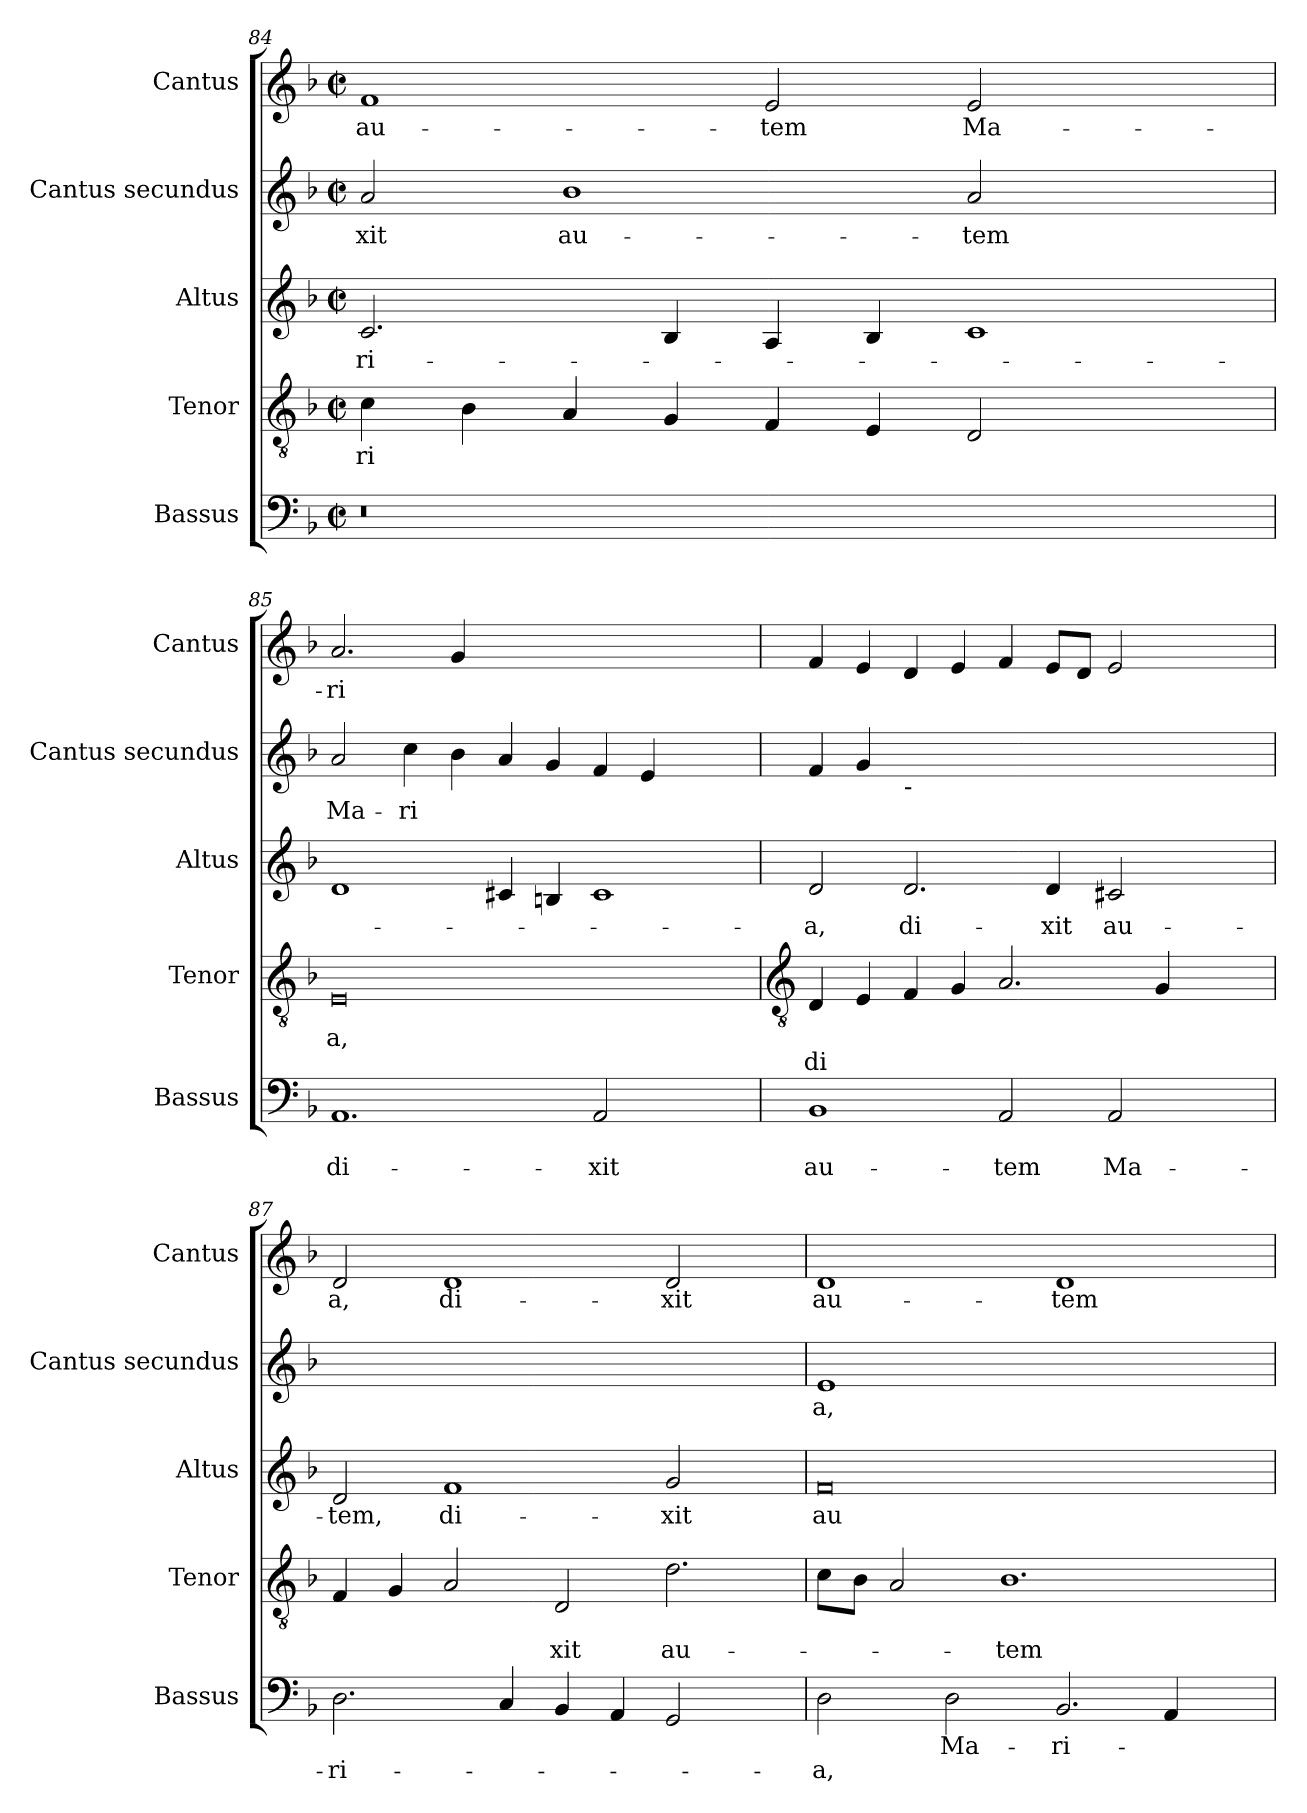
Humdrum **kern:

**kern	**text	**text	**kern	**text	**text	**kern	**text	**kern	**text	**kern	**text
*part5	*part5	*part5	*part4	*part4	*part4	*part3	*part3	*part2	*part2	*part1	*part1
*staff5	*staff5	*staff5	*staff4	*staff4	*staff4	*staff3	*staff3	*staff2	*staff2	*staff1	*staff1
*I"Bassus	*	*	*I"Tenor	*	*	*I"Altus	*	*I"Cantus secundus	*	*I"Cantus	*
*I'Bassus	*	*	*I'Tenor	*	*	*I'Altus	*	*I'Cantus secundus	*	*I'Cantus	*
*clefF4	*	*	*clefGv2	*	*	*clefG2	*	*clefG2	*	*clefG2	*
*k[b-]	*	*	*k[b-]	*	*	*k[b-]	*	*k[b-]	*	*k[b-]	*
*F:	*	*	*F:	*	*	*F:	*	*F:	*	*F:	*
*M4/2	*	*	*M4/2	*	*	*M4/2	*	*M4/2	*	*M4/2	*
*met(c|)	*	*	*met(c|)	*	*	*met(c|)	*	*met(c|)	*	*met(c|)	*
=84B	=84B	=84B	=84B	=84B	=84B	=84B	=84B	=84B	=84B	=84B	=84B
!	!	!	!	!LO:LY:b	!	!	!LO:LY:b	!	!LO:LY:b	!	!LO:LY:b
0r	.	.	4c	-ri	.	2.c	-ri-	2a	-xit	1f	au-
.	.	.	4B-	.	.	.	.	.	.	.	.
!	!	!	!	!	!	!	!	!	!LO:LY:b	!	!
.	.	.	4A	.	.	.	.	1b-	au-	.	.
.	.	.	4G	.	.	4B-	.	.	.	.	.
!	!	!	!	!	!	!	!	!	!	!	!LO:LY:b
.	.	.	4F	.	.	4A	.	.	.	2e	-tem
.	.	.	4E	.	.	4B-	.	.	.	.	.
!	!	!	!	!	!	!	!	!	!LO:LY:b	!	!LO:LY:b
.	.	.	2D	.	.	1c	.	2a	-tem	2e	Ma-
2ryy	.	.	2ryy	.	.	.	.	2ryy	.	2ryy	.
=85A	=85A	=85A	=85A	=85A	=85A	=85A	=85A	=85A	=85A	=85A	=85A
!	!	!LO:LY:b	!	!LO:LY:b	!	!	!	!	!LO:LY:b	!	!LO:LY:b
1.AA	.	di-	0E	a,	.	1d	.	2a	Ma-	2.a	-ri
!	!	!	!	!	!	!	!	!	!LO:LY:b	!	!
.	.	.	.	.	.	.	.	4cc	-ri	.	.
.	.	.	.	.	.	.	.	4b-	.	4g	.
.	.	.	.	.	.	4c#X	.	4a	.	1.ryy	.
.	.	.	.	.	.	4B	.	4g	.	.	.
!	!	!LO:LY:b	!	!	!	!	!	!	!	!	!
2AA	.	-xit	.	.	.	1c#	.	4f	.	.	.
.	.	.	.	.	.	.	.	4e	.	.	.
2ryy	.	.	2ryy	.	.	.	.	2ryy	.	.	.
!!LO:LB:g=z
=86	=86	=86	=86	=86	=86	=86	=86	=86	=86	=86	=86
*	*	*	*clefGv2	*	*	*	*	*	*	*	*
!	!	!LO:LY:b	!	!	!LO:LY:b	!	!LO:LY:b	!	!	!	!
1BB-	.	au-	4D	.	di	2d	-a,	4f	.	4f	.
.	.	.	4E	.	.	.	.	4g	.	4e	.
!	!	!	!	!	!	!	!	!LO:TX:b:t=-	!	!	!
!	!	!	!	!	!	!	!LO:LY:b	!	!	!	!
.	.	.	4F	.	.	2.d	di-	[1ayy	.	4d	.
.	.	.	4G	.	.	.	.	.	.	4e	.
!	!	!LO:LY:b	!	!	!	!	!	!	!	!	!
2AA	.	-tem	2.A	.	.	.	.	.	.	4f	.
!	!	!	!	!	!	!	!LO:LY:b	!	!	!	!
.	.	.	.	.	.	4d	-xit	.	.	8eL	.
.	.	.	.	.	.	.	.	.	.	8dJ	.
!	!	!LO:LY:b	!	!	!	!	!LO:LY:b	!	!	!	!
2AA	.	Ma-	.	.	.	2c#X	au-	1ayy_	.	2e	.
.	.	.	4G	.	.	.	.	.	.	.	.
2ryy	.	.	2ryy	.	.	2ryy	.	.	.	2ryy	.
=87	=87	=87	=87	=87	=87	=87	=87	=87	=87	=87	=87
!	!	!LO:LY:b	!	!	!	!	!LO:LY:b	!	!	!	!LO:LY:b
2.D	.	-ri-	4F	.	.	2d	-tem,	1ayy_	.	2d	a,
.	.	.	4G	.	.	.	.	.	.	.	.
!	!	!	!	!	!	!	!LO:LY:b	!	!	!	!LO:LY:b
.	.	.	2A	.	.	1f	di-	.	.	1d	di-
4C	.	.	.	.	.	.	.	.	.	.	.
!	!	!	!	!	!LO:LY:b	!	!	!	!	!	!
4BB-	.	.	2D	.	xit	.	.	1ayy]	.	.	.
4AA	.	.	.	.	.	.	.	.	.	.	.
!	!	!	!	!	!LO:LY:b	!	!LO:LY:b	!	!	!	!LO:LY:b
2GG	.	.	2.d	.	au-	2g	-xit	.	.	2d	-xit
4ryy	.	.	.	.	.	4ryy	.	4ryy	.	4ryy	.
=88	=88	=88	=88	=88	=88	=88	=88	=88	=88	=88	=88
!	!	!LO:LY:b	!	!	!	!	!LO:LY:b	!	!LO:LY:b	!	!LO:LY:b
2D	.	-a,	8cL	.	.	0f	au-	1e	a,	1d	au-
.	.	.	8B-J	.	.	.	.	.	.	.	.
.	.	.	2A	.	.	.	.	.	.	.	.
!	!LO:LY:b	!	!	!	!	!	!	!	!	!	!
2D	Ma-	.	.	.	.	.	.	.	.	.	.
!	!	!	!	!	!LO:LY:b	!	!	!	!	!	!
.	.	.	1.B-	.	-tem	.	.	.	.	.	.
!	!LO:LY:b	!	!	!	!	!	!	!	!	!	!LO:LY:b
2.BB-	-ri-	.	.	.	.	.	.	1ryy	.	1d	-tem
4AA	.	.	.	.	.	.	.	.	.	.	.
4ryy	.	.	.	.	.	4ryy	.	4ryy	.	4ryy	.
=	=	=	=	=	=	=	=	=	=	=	=
*-	*-	*-	*-	*-	*-	*-	*-	*-	*-	*-	*-
